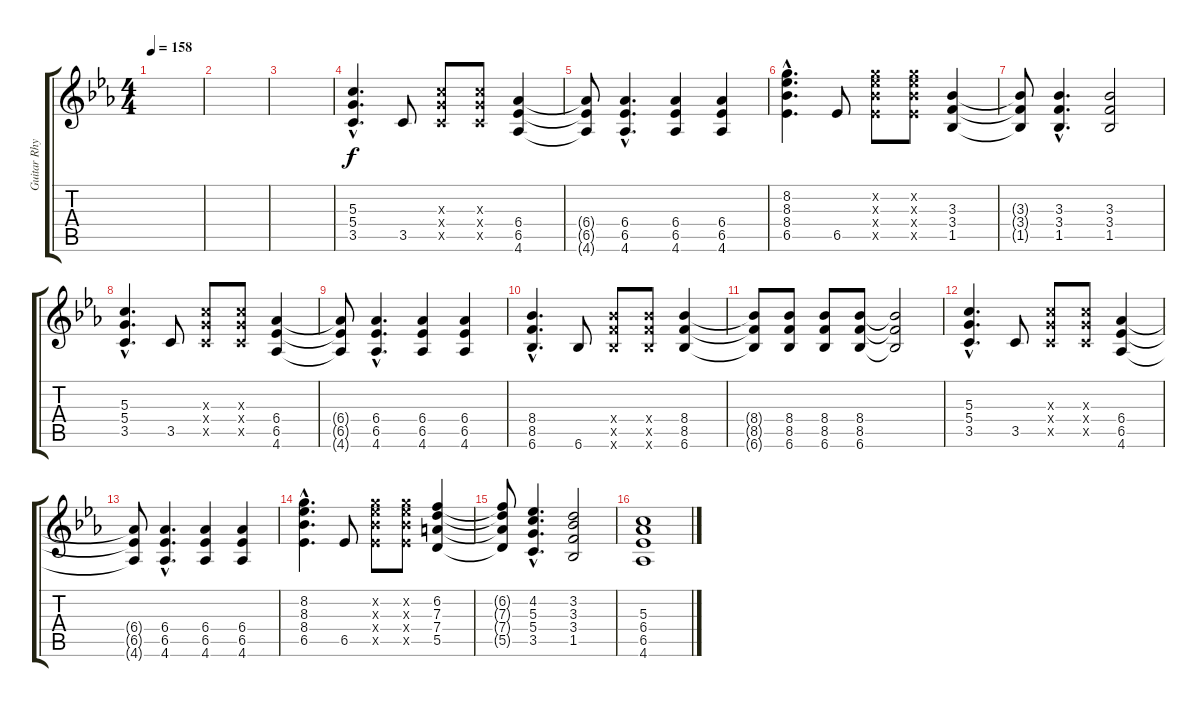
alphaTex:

\track ("Guitar Rhythm" "Guitar Rhy") {instrument distortionguitar}
\staff {score tabs}
\tuning (E4 B3 G3 D3 A2 E2) {hide}
\ts (4 4)
\tempo 158
\clef g2
\ks eb
|
|
|
(5.3{hac} 5.4{hac} 3.5{hac}).4{d} 3.5.8 (5.3{x} 5.4{x} 3.5{x}).8 (5.3{x} 5.4{x} 3.5{x}).8 (6.4 6.5 4.6).4 |
(6.4{t} 6.5{t} 4.6{t}).8 (6.4{hac} 6.5{hac} 4.6{hac}).4{d} (6.4 6.5 4.6).4 (6.4 6.5 4.6).4 |
(8.2{hac} 8.3{hac} 8.4{hac} 6.5{hac}).4{d} 6.5.8 (8.2{x} 8.3{x} 8.4{x} 6.5{x}).8 (8.2{x} 8.3{x} 8.4{x} 6.5{x}).8 (3.3 3.4 1.5).4 |
(3.3{t} 3.4{t} 1.5{t}).8 (3.3{hac} 3.4{hac} 1.5{hac}).4{d} (3.3 3.4 1.5).2 |
(5.3{hac} 5.4{hac} 3.5{hac}).4{d} 3.5.8 (5.3{x} 5.4{x} 3.5{x}).8 (5.3{x} 5.4{x} 3.5{x}).8 (6.4 6.5 4.6).4 |
(6.4{t} 6.5{t} 4.6{t}).8 (6.4{hac} 6.5{hac} 4.6{hac}).4{d} (6.4 6.5 4.6).4 (6.4 6.5 4.6).4 |
(8.4{hac} 8.5{hac} 6.6{hac}).4{d} 6.6.8 (8.4{x} 8.5{x} 6.6{x}).8 (8.4{x} 8.5{x} 6.6{x}).8 (8.4 8.5 6.6).4 |
(8.4{t} 8.5{t} 6.6{t}).8 (8.4 8.5 6.6).8 (8.4 8.5 6.6).8 (8.4 8.5 6.6).8 (8.4{t} 8.5{t} 6.6{t}).2 |
(5.3{hac} 5.4{hac} 3.5{hac}).4{d} 3.5.8 (5.3{x} 5.4{x} 3.5{x}).8 (5.3{x} 5.4{x} 3.5{x}).8 (6.4 6.5 4.6).4 |
(6.4{t} 6.5{t} 4.6{t}).8 (6.4{hac} 6.5{hac} 4.6{hac}).4{d} (6.4 6.5 4.6).4 (6.4 6.5 4.6).4 |
(8.2{hac} 8.3{hac} 8.4{hac} 6.5{hac}).4{d} 6.5.8 (8.2{x} 8.3{x} 8.4{x} 6.5{x}).8 (8.2{x} 8.3{x} 8.4{x} 6.5{x}).8 (6.2 7.3 7.4 5.5).4 |
(6.2{t} 7.3{t} 7.4{t} 5.5{t}).8 (4.2{hac} 5.3{hac} 5.4{hac} 3.5{hac}).4{d} (3.2 3.3 3.4 1.5).2 |
(5.3 6.4 6.5 4.6).1
